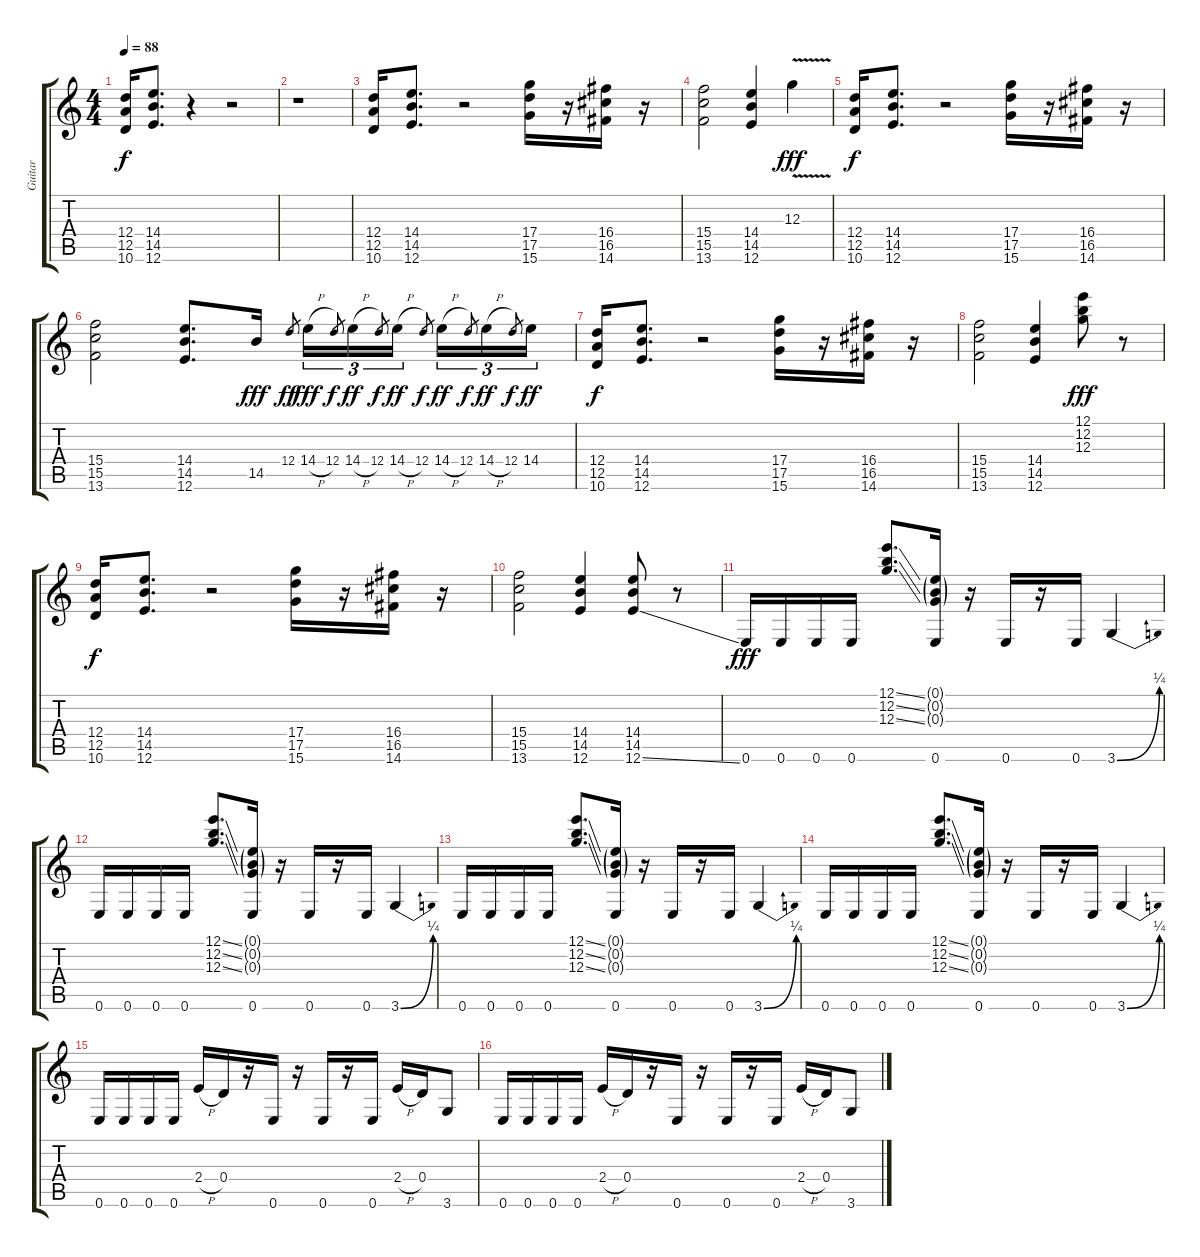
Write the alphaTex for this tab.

\track ("Guitar" "Guitar") {instrument distortionguitar}
\staff {score tabs}
\tuning (E4 B3 G3 D3 A2 E2) {hide}
\ts (4 4)
\tempo 88
\clef g2
\ks c
(12.4 12.5 10.6).16{dy f} (14.4 14.5 12.6).8{d} r.4 r.2 |
r.1 |
(12.4 12.5 10.6).16 (14.4 14.5 12.6).8{d} r.2 (17.4 17.5 15.6).16 r.16 (16.4 16.5 14.6).16 r.16 |
(15.4 15.5 13.6).2 (14.4 14.5 12.6).4 12.3{v}.4{dy fff} |
(12.4 12.5 10.6).16{dy f} (14.4 14.5 12.6).8{d} r.2 (17.4 17.5 15.6).16 r.16 (16.4 16.5 14.6).16 r.16 |
(15.4 15.5 13.6).2 (14.4 14.5 12.6).8{d} 14.5.16{dy fff} 12.4.8{gr dy ff} 14.4{h}.16{tu (3 2) dy fff} 12.4.8{gr dy f} 14.4{h}.16{tu (3 2) dy ff} 12.4.8{gr dy f} 14.4{h}.16{tu (3 2) dy ff} 12.4.8{gr dy f} 14.4{h}.16{tu (3 2) dy ff} 12.4.8{gr dy f} 14.4{h}.16{tu (3 2) dy ff} 12.4.8{gr dy f} 14.4.16{tu (3 2) dy ff} |
(12.4 12.5 10.6).16{dy f} (14.4 14.5 12.6).8{d} r.2 (17.4 17.5 15.6).16 r.16 (16.4 16.5 14.6).16 r.16 |
(15.4 15.5 13.6).2 (14.4 14.5 12.6).4 (12.1 12.2 12.3).8{dy fff} r.8 |
(12.4 12.5 10.6).16{dy f} (14.4 14.5 12.6).8{d} r.2 (17.4 17.5 15.6).16 r.16 (16.4 16.5 14.6).16 r.16 |
(15.4 15.5 13.6).2 (14.4 14.5 12.6).4 (14.4 14.5 12.6{ss}).8 r.8 |
0.6.16{dy fff} 0.6.16 0.6.16 0.6.16 (12.1{ss} 12.2{ss} 12.3{ss}).8{d} (0.1{g} 0.2{g} 0.3{g} 0.6).16 r.16 0.6.16 r.16 0.6.16 3.6{be (bend 0 0 60 1)}.4 |
0.6.16 0.6.16 0.6.16 0.6.16 (12.1{ss} 12.2{ss} 12.3{ss}).8{d} (0.1{g} 0.2{g} 0.3{g} 0.6).16 r.16 0.6.16 r.16 0.6.16 3.6{be (bend 0 0 60 1)}.4 |
0.6.16 0.6.16 0.6.16 0.6.16 (12.1{ss} 12.2{ss} 12.3{ss}).8{d} (0.1{g} 0.2{g} 0.3{g} 0.6).16 r.16 0.6.16 r.16 0.6.16 3.6{be (bend 0 0 60 1)}.4 |
0.6.16 0.6.16 0.6.16 0.6.16 (12.1{ss} 12.2{ss} 12.3{ss}).8{d} (0.1{g} 0.2{g} 0.3{g} 0.6).16 r.16 0.6.16 r.16 0.6.16 3.6{be (bend 0 0 60 1)}.4 |
0.6.16 0.6.16 0.6.16 0.6.16 2.4{h}.16 0.4.16 r.16 0.6.16 r.16 0.6.16 r.16 0.6.16 2.4{h}.16 0.4.16 3.6.8 |
0.6.16 0.6.16 0.6.16 0.6.16 2.4{h}.16 0.4.16 r.16 0.6.16 r.16 0.6.16 r.16 0.6.16 2.4{h}.16 0.4.16 3.6.8
